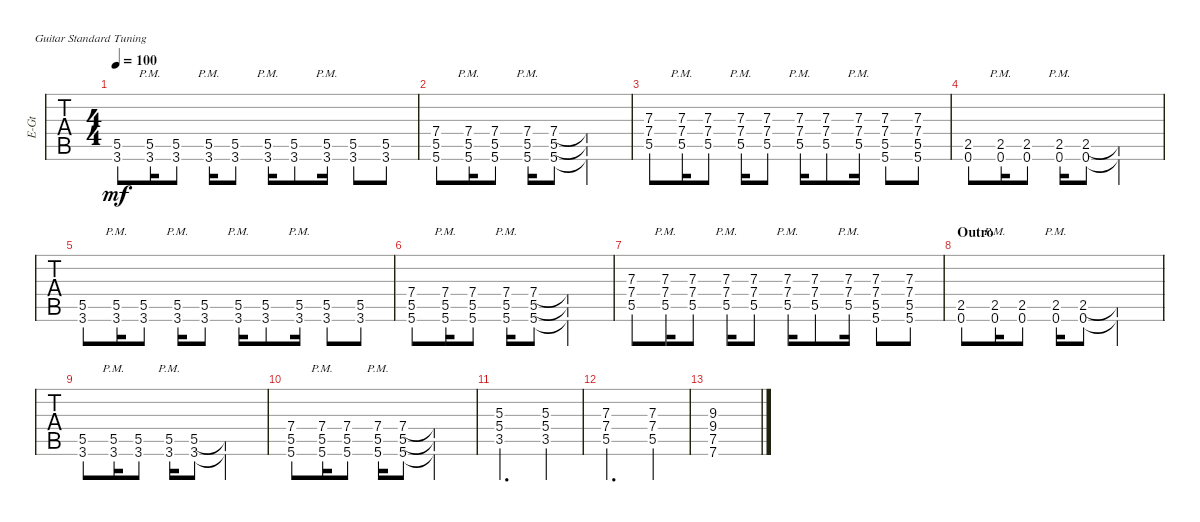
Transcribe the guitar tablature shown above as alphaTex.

\defaultSystemsLayout 4
\bracketExtendMode groupsimilarinstruments
\otherSystemsTrackNameOrientation horizontal
\track ("David" "E-Gt") {instrument distortionguitar}
\staff {tabs}
\tuning (E4 B3 G3 D3 A2 E2)
\ts (4 4)
\tempo 100
\clef g2
\ks c
(3.6 5.5).8{dy mf} (3.6{pm} 5.5{pm}).16 (3.6 5.5).8 (3.6{pm} 5.5{pm}).16 (3.6 5.5).8 (3.6{pm} 5.5{pm}).16 (3.6 5.5).8 (3.6{pm} 5.5{pm}).16 (3.6 5.5).8 (3.6 5.5).8 |
(5.6 5.5 7.4).8 (7.4{pm} 5.5{pm} 5.6{pm}).16 (5.5 7.4 5.6).8 (5.5{pm} 7.4{pm} 5.6{pm}).16 (7.4 5.5 5.6).8 (7.4{t} 5.5{t} 5.6{t}).2 |
(7.4 7.3 5.5).8 (7.4{pm} 7.3{pm} 5.5{pm}).16 (7.3 7.4 5.5).8 (7.3{pm} 7.4{pm} 5.5{pm}).16 (7.3 7.4 5.5).8 (7.4{pm} 7.3{pm} 5.5{pm}).16 (7.3 7.4 5.5).8 (7.4{pm} 7.3{pm} 5.5{pm}).16 (7.3 7.4 5.5 5.6).8 (7.3 7.4 5.5 5.6).8 |
(0.6 2.5).8 (0.6{pm} 2.5{pm}).16 (0.6 2.5).8 (0.6{pm} 2.5{pm}).16 (0.6 2.5).8 (0.6{t} 2.5{t}).2 |
(3.6 5.5).8 (3.6{pm} 5.5{pm}).16 (3.6 5.5).8 (3.6{pm} 5.5{pm}).16 (3.6 5.5).8 (3.6{pm} 5.5{pm}).16 (3.6 5.5).8 (3.6{pm} 5.5{pm}).16 (3.6 5.5).8 (3.6 5.5).8 |
(5.6 5.5 7.4).8 (7.4{pm} 5.5{pm} 5.6{pm}).16 (5.5 7.4 5.6).8 (5.5{pm} 7.4{pm} 5.6{pm}).16 (7.4 5.5 5.6).8 (7.4{t} 5.5{t} 5.6{t}).2 |
(7.4 7.3 5.5).8 (7.4{pm} 7.3{pm} 5.5{pm}).16 (7.3 7.4 5.5).8 (7.3{pm} 7.4{pm} 5.5{pm}).16 (7.3 7.4 5.5).8 (7.4{pm} 7.3{pm} 5.5{pm}).16 (7.3 7.4 5.5).8 (7.4{pm} 7.3{pm} 5.5{pm}).16 (7.3 7.4 5.5 5.6).8 (7.3 7.4 5.5 5.6).8 |
\section ("" "Outro")
(0.6 2.5).8 (0.6{pm} 2.5{pm}).16 (0.6 2.5).8 (0.6{pm} 2.5{pm}).16 (0.6 2.5).8 (0.6{t} 2.5{t}).2 |
(3.6 5.5).8 (3.6{pm} 5.5{pm}).16 (3.6 5.5).8 (3.6{pm} 5.5{pm}).16 (3.6 5.5).8 (3.6{t} 5.5{t}).2 |
(5.6 5.5 7.4).8 (7.4{pm} 5.5{pm} 5.6{pm}).16 (5.5 7.4 5.6).8 (5.5{pm} 7.4{pm} 5.6{pm}).16 (7.4 5.5 5.6).8 (7.4{t} 5.5{t} 5.6{t}).2 |
(3.5 5.4 5.3).2{d} (3.5 5.4 5.3).4 |
(5.5 7.4 7.3).2{d} (5.5 7.4 7.3).4 |
(7.5 9.4 9.3 7.6).1
